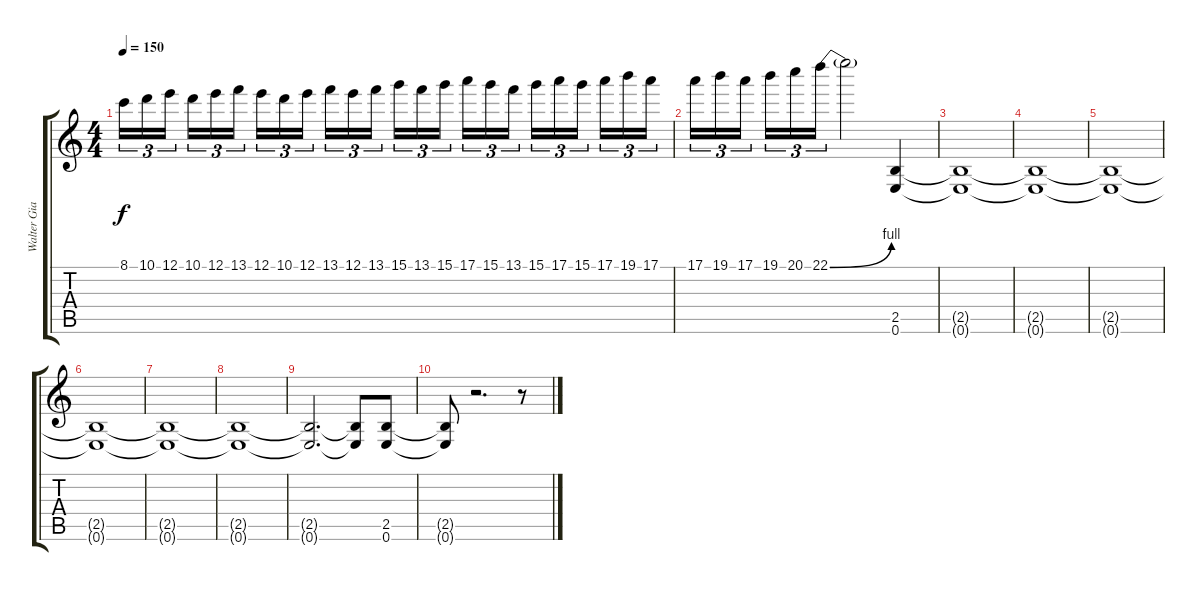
\track ("Walter Giardino" "Walter Gia") {instrument distortionguitar}
\staff {score tabs}
\tuning (E4 B3 G3 D3 A2 E2) {hide}
\ts (4 4)
\tempo 150
\clef g2
\ks c
8.1.16{tu (3 2) dy f} 10.1.16{tu (3 2)} 12.1.16{tu (3 2) beam splitsecondary} 10.1.16{tu (3 2)} 12.1.16{tu (3 2)} 13.1.16{tu (3 2)} 12.1.16{tu (3 2)} 10.1.16{tu (3 2)} 12.1.16{tu (3 2) beam splitsecondary} 13.1.16{tu (3 2)} 12.1.16{tu (3 2)} 13.1.16{tu (3 2)} 15.1.16{tu (3 2)} 13.1.16{tu (3 2)} 15.1.16{tu (3 2) beam splitsecondary} 17.1.16{tu (3 2)} 15.1.16{tu (3 2)} 13.1.16{tu (3 2)} 15.1.16{tu (3 2)} 17.1.16{tu (3 2)} 15.1.16{tu (3 2) beam splitsecondary} 17.1.16{tu (3 2)} 19.1.16{tu (3 2)} 17.1.16{tu (3 2)} |
17.1.16{tu (3 2)} 19.1.16{tu (3 2)} 17.1.16{tu (3 2) beam splitsecondary} 19.1.16{tu (3 2)} 20.1.16{tu (3 2)} 22.1{be (bend 0 0 60 4)}.16{tu (3 2)} 22.1{t}.2 (2.5 0.6).4 |
(2.5{t} 0.6{t}).1 |
(2.5{t} 0.6{t}).1 |
(2.5{t} 0.6{t}).1 |
(2.5{t} 0.6{t}).1 |
(2.5{t} 0.6{t}).1 |
(2.5{t} 0.6{t}).1 |
(2.5{t} 0.6{t}).2{d} (2.5{t} 0.6{t}).8 (2.5 0.6).8 |
(2.5{t} 0.6{t}).8 r.2{d} r.8
